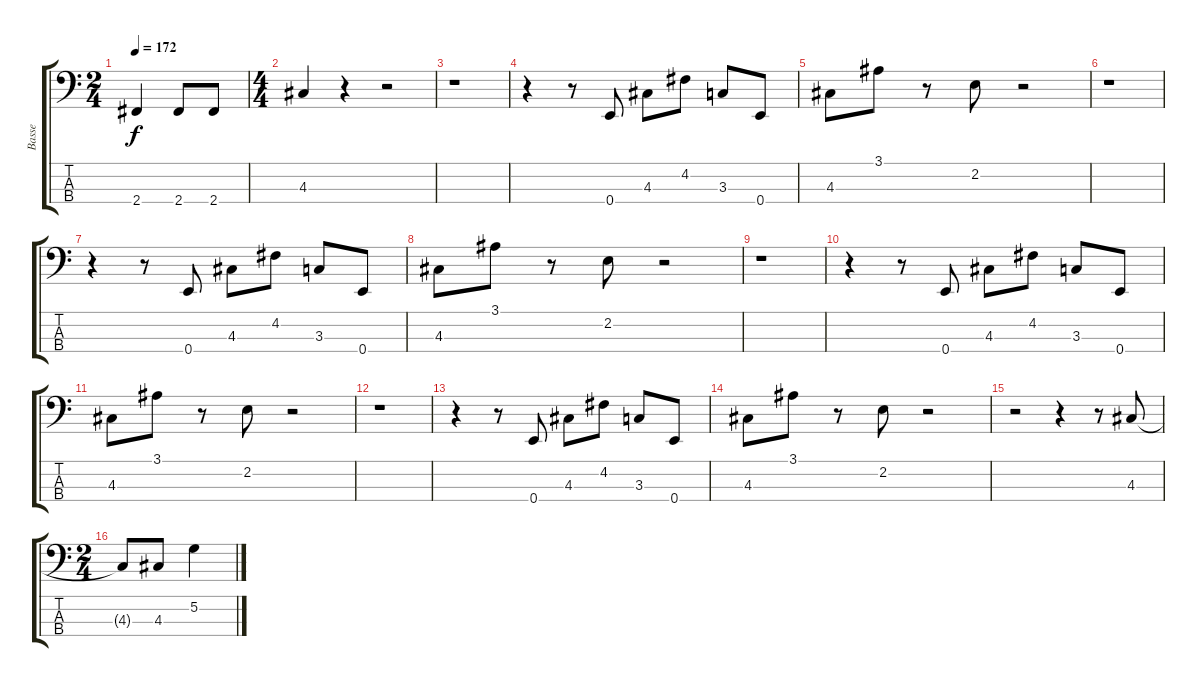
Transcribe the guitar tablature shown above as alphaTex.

\track ("Basse" "Basse") {instrument electricbassfinger}
\staff {score tabs}
\tuning (G2 D2 A1 E1) {hide}
\ts (2 4)
\tempo 172
\clef f4
\ks c
2.4{t}.4{dy f} 2.4.8 2.4.8 |
\ts (4 4)
4.3.4 r.4 r.2 |
r.1 |
r.4 r.8 0.4.8 4.3.8 4.2.8 3.3.8 0.4.8 |
4.3.8 3.1.8 r.8 2.2.8 r.2 |
r.1 |
r.4 r.8 0.4.8 4.3.8 4.2.8 3.3.8 0.4.8 |
4.3.8 3.1.8 r.8 2.2.8 r.2 |
r.1 |
r.4 r.8 0.4.8 4.3.8 4.2.8 3.3.8 0.4.8 |
4.3.8 3.1.8 r.8 2.2.8 r.2 |
r.1 |
r.4 r.8 0.4.8 4.3.8 4.2.8 3.3.8 0.4.8 |
4.3.8 3.1.8 r.8 2.2.8 r.2 |
r.2 r.4 r.8 4.3.8 |
\ts (2 4)
4.3{t}.8 4.3.8 5.2.4
